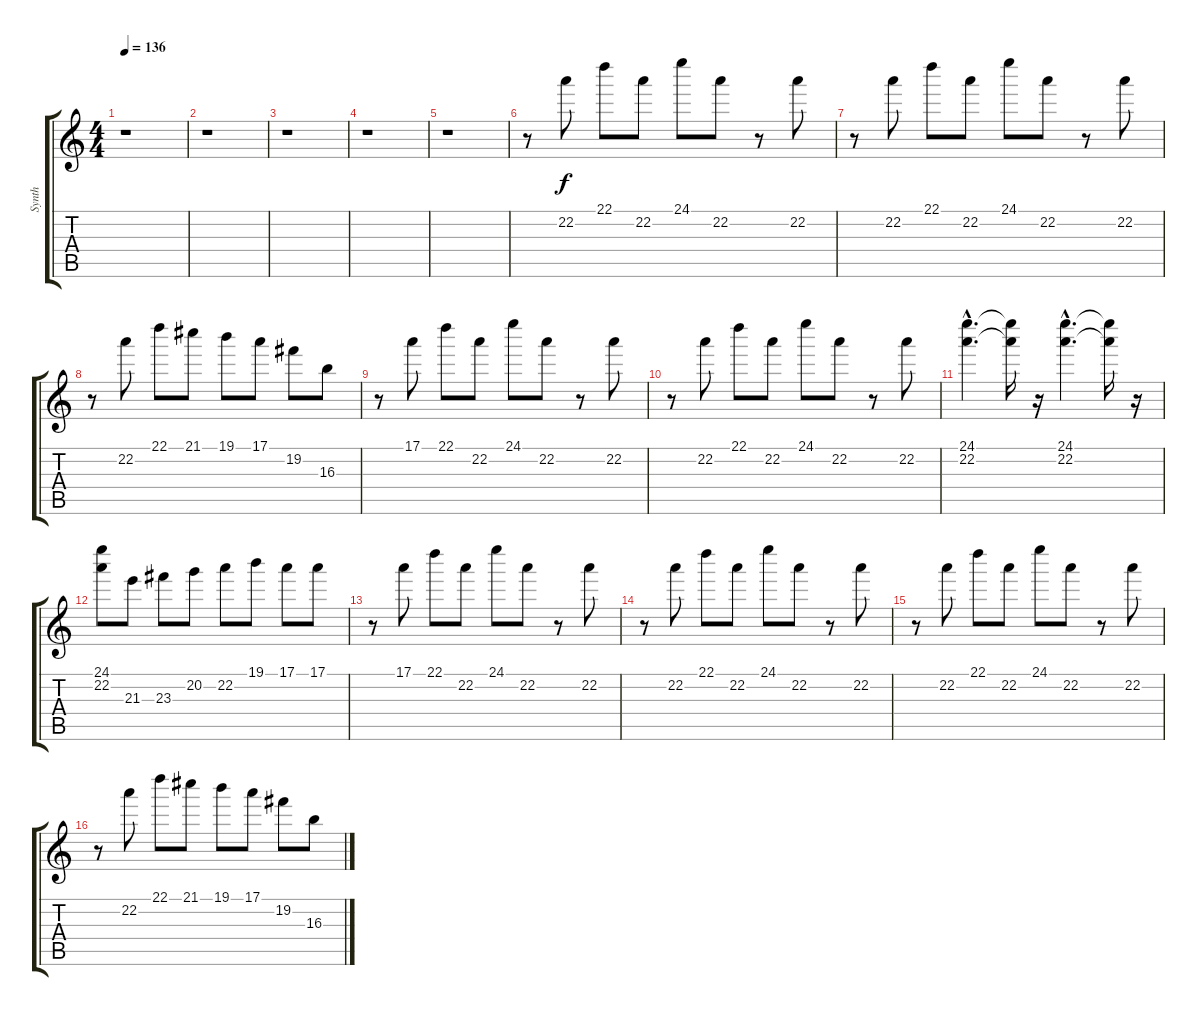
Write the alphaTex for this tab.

\track ("Synth" "Synth") {instrument distortionguitar}
\staff {score tabs}
\tuning (E4 B3 G3 D3 A2 E2) {hide}
\ts (4 4)
\tempo 136
\clef g2
\ks c
r.1{dy f} |
r.1 |
r.1 |
r.1 |
r.1 |
r.8 22.2.8 22.1.8 22.2.8 24.1.8 22.2.8 r.8 22.2.8 |
r.8 22.2.8 22.1.8 22.2.8 24.1.8 22.2.8 r.8 22.2.8 |
r.8 22.2.8 22.1.8 21.1.8 19.1.8 17.1.8 19.2.8 16.3.8 |
r.8 17.1.8 22.1.8 22.2.8 24.1.8 22.2.8 r.8 22.2.8 |
r.8 22.2.8 22.1.8 22.2.8 24.1.8 22.2.8 r.8 22.2.8 |
(24.1{hac} 22.2{hac}).4{d} (24.1{t} 22.2{t}).16 r.16 (24.1{hac} 22.2{hac}).4{d} (24.1{t} 22.2{t}).16 r.16 |
(24.1 22.2).8 21.3.8 23.3.8 20.2.8 22.2.8 19.1.8 17.1.8 17.1.8 |
r.8 17.1.8 22.1.8 22.2.8 24.1.8 22.2.8 r.8 22.2.8 |
r.8 22.2.8 22.1.8 22.2.8 24.1.8 22.2.8 r.8 22.2.8 |
r.8 22.2.8 22.1.8 22.2.8 24.1.8 22.2.8 r.8 22.2.8 |
r.8 22.2.8 22.1.8 21.1.8 19.1.8 17.1.8 19.2.8 16.3.8
